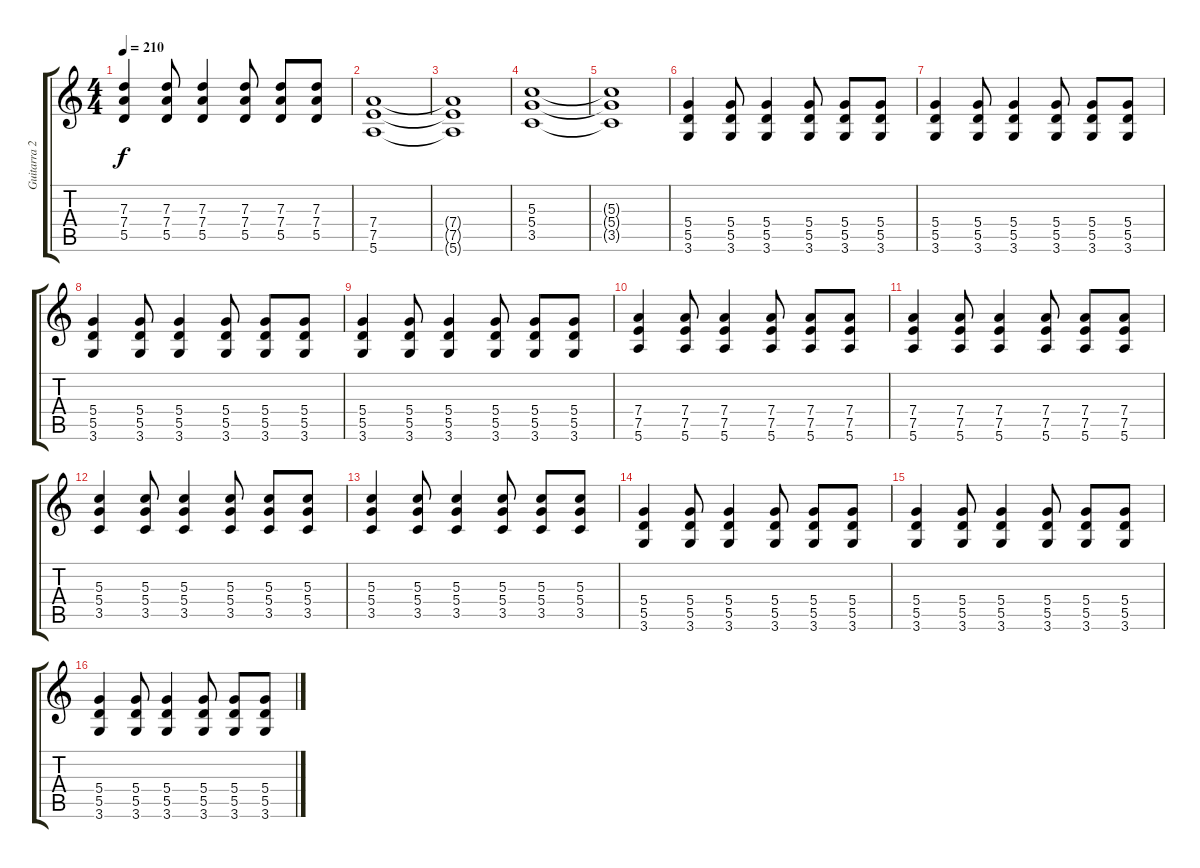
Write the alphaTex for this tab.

\track ("Guitarra 2" "Guitarra 2") {instrument distortionguitar}
\staff {score tabs}
\tuning (E4 B3 G3 D3 A2 E2) {hide}
\ts (4 4)
\tempo 210
\clef g2
\ks c
(7.3 7.4 5.5).4{dy f} (7.3 7.4 5.5).8 (7.3 7.4 5.5).4 (7.3 7.4 5.5).8 (7.3 7.4 5.5).8 (7.3 7.4 5.5).8 |
(7.4 7.5 5.6).1 |
(7.4{t} 7.5{t} 5.6{t}).1 |
(5.3 5.4 3.5).1 |
(5.3{t} 5.4{t} 3.5{t}).1 |
(5.4 5.5 3.6).4 (5.4 5.5 3.6).8 (5.4 5.5 3.6).4 (5.4 5.5 3.6).8 (5.4 5.5 3.6).8 (5.4 5.5 3.6).8 |
(5.4 5.5 3.6).4 (5.4 5.5 3.6).8 (5.4 5.5 3.6).4 (5.4 5.5 3.6).8 (5.4 5.5 3.6).8 (5.4 5.5 3.6).8 |
(5.4 5.5 3.6).4 (5.4 5.5 3.6).8 (5.4 5.5 3.6).4 (5.4 5.5 3.6).8 (5.4 5.5 3.6).8 (5.4 5.5 3.6).8 |
(5.4 5.5 3.6).4 (5.4 5.5 3.6).8 (5.4 5.5 3.6).4 (5.4 5.5 3.6).8 (5.4 5.5 3.6).8 (5.4 5.5 3.6).8 |
(7.4 7.5 5.6).4 (7.4 7.5 5.6).8 (7.4 7.5 5.6).4 (7.4 7.5 5.6).8 (7.4 7.5 5.6).8 (7.4 7.5 5.6).8 |
(7.4 7.5 5.6).4 (7.4 7.5 5.6).8 (7.4 7.5 5.6).4 (7.4 7.5 5.6).8 (7.4 7.5 5.6).8 (7.4 7.5 5.6).8 |
(5.3 5.4 3.5).4 (5.3 5.4 3.5).8 (5.3 5.4 3.5).4 (5.3 5.4 3.5).8 (5.3 5.4 3.5).8 (5.3 5.4 3.5).8 |
(5.3 5.4 3.5).4 (5.3 5.4 3.5).8 (5.3 5.4 3.5).4 (5.3 5.4 3.5).8 (5.3 5.4 3.5).8 (5.3 5.4 3.5).8 |
(5.4 5.5 3.6).4 (5.4 5.5 3.6).8 (5.4 5.5 3.6).4 (5.4 5.5 3.6).8 (5.4 5.5 3.6).8 (5.4 5.5 3.6).8 |
(5.4 5.5 3.6).4 (5.4 5.5 3.6).8 (5.4 5.5 3.6).4 (5.4 5.5 3.6).8 (5.4 5.5 3.6).8 (5.4 5.5 3.6).8 |
(5.4 5.5 3.6).4 (5.4 5.5 3.6).8 (5.4 5.5 3.6).4 (5.4 5.5 3.6).8 (5.4 5.5 3.6).8 (5.4 5.5 3.6).8
